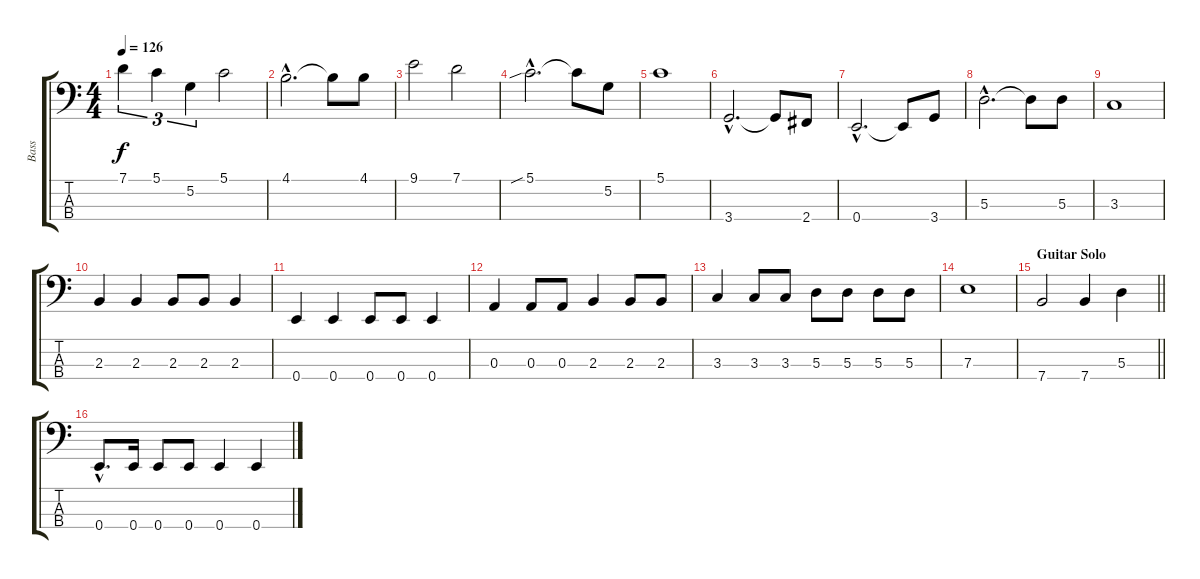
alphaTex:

\track ("Bass" "Bass") {instrument electricbassfinger}
\staff {score tabs}
\tuning (G2 D2 A1 E1) {hide}
\ts (4 4)
\tempo 126
\clef f4
\ks c
7.1.4{tu (3 2) dy f} 5.1.4{tu (3 2)} 5.2.4{tu (3 2)} 5.1.2 |
4.1{hac}.2{d} 4.1{t}.8 4.1.8 |
9.1.2 7.1.2 |
5.1{sib hac}.2{d} 5.1{t}.8 5.2.8 |
5.1.1 |
3.4{hac}.2{d} 3.4{t}.8 2.4.8 |
0.4{hac}.2{d} 0.4{t}.8 3.4.8 |
5.3{hac}.2{d} 5.3{t}.8 5.3.8 |
3.3.1 |
2.3.4 2.3.4 2.3.8 2.3.8 2.3.4 |
0.4.4 0.4.4 0.4.8 0.4.8 0.4.4 |
0.3.4 0.3.8 0.3.8 2.3.4 2.3.8 2.3.8 |
3.3.4 3.3.8 3.3.8 5.3.8 5.3.8 5.3.8 5.3.8 |
7.3.1 |
\section ("" "Guitar Solo")
\barLineRight lightlight
7.4.2 7.4.4 5.3.4 |
0.4{hac}.8{d} 0.4.16 0.4.8 0.4.8 0.4.4 0.4.4
